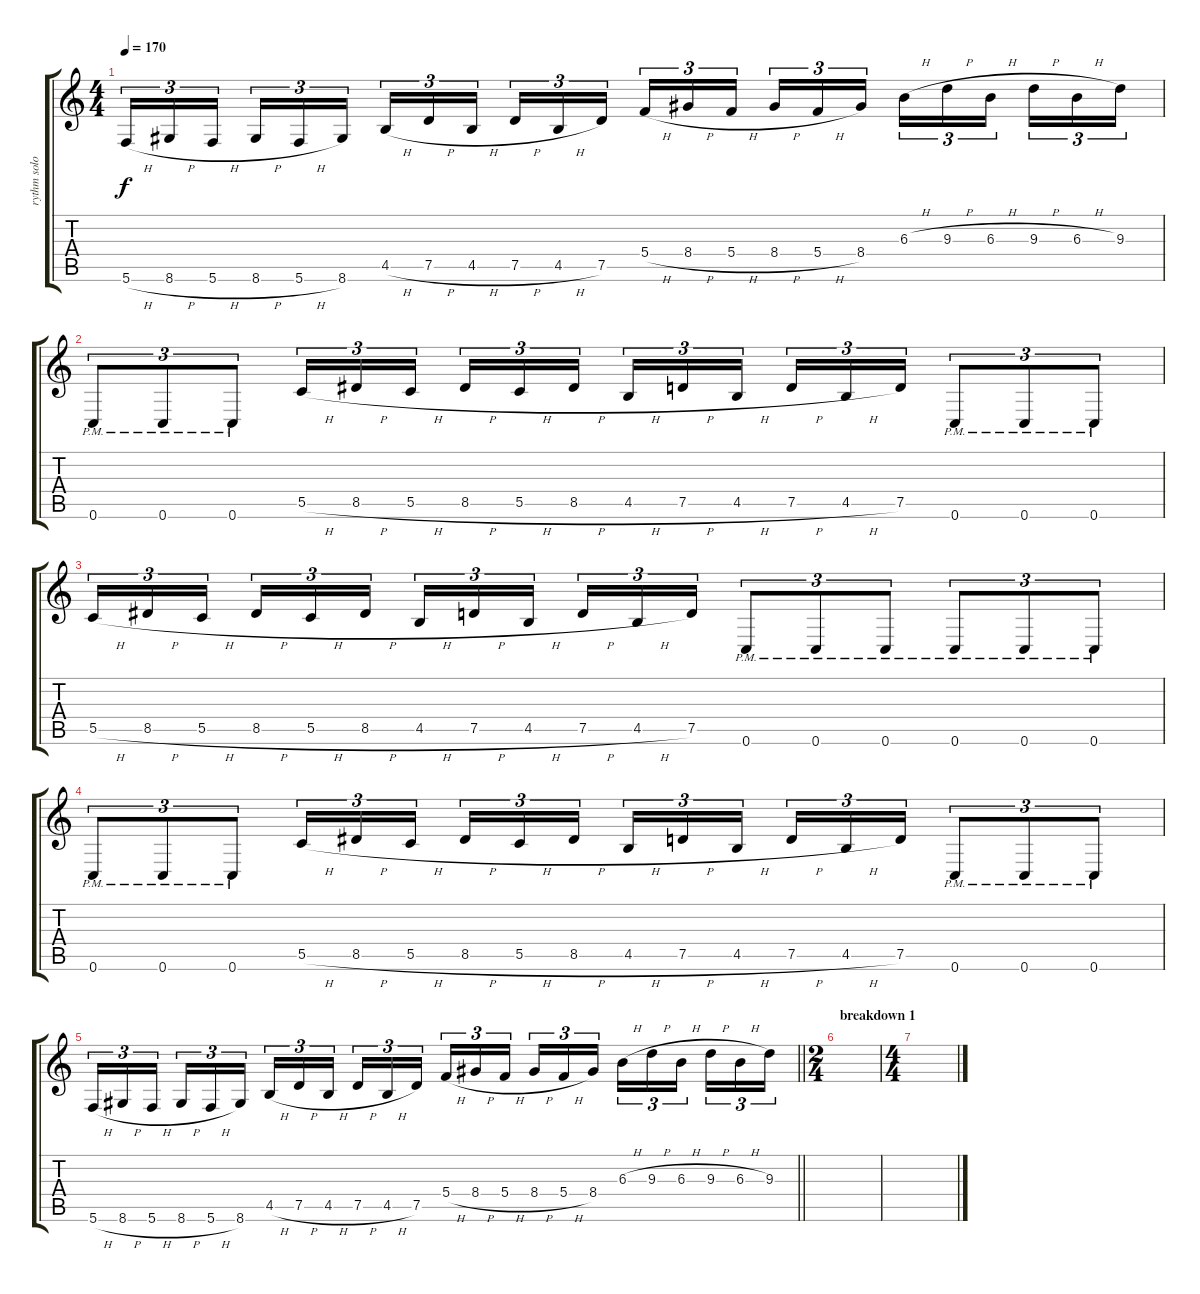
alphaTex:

\track ("rythm solo 2" "rythm solo") {instrument distortionguitar}
\staff {score tabs}
\tuning (D4 A3 F3 C3 G2 C2) {hide}
\ts (4 4)
\tempo 170
\clef g2
\ks c
5.6{h}.16{tu (3 2) dy f} 8.6{h}.16{tu (3 2)} 5.6{h}.16{tu (3 2) beam splitsecondary} 8.6{h}.16{tu (3 2)} 5.6{h}.16{tu (3 2)} 8.6.16{tu (3 2)} 4.5{h}.16{tu (3 2)} 7.5{h}.16{tu (3 2)} 4.5{h}.16{tu (3 2) beam splitsecondary} 7.5{h}.16{tu (3 2)} 4.5{h}.16{tu (3 2)} 7.5.16{tu (3 2)} 5.4{h}.16{tu (3 2)} 8.4{h}.16{tu (3 2)} 5.4{h}.16{tu (3 2) beam splitsecondary} 8.4{h}.16{tu (3 2)} 5.4{h}.16{tu (3 2)} 8.4.16{tu (3 2)} 6.3{h}.16{tu (3 2)} 9.3{h}.16{tu (3 2)} 6.3{h}.16{tu (3 2) beam splitsecondary} 9.3{h}.16{tu (3 2)} 6.3{h}.16{tu (3 2)} 9.3.16{tu (3 2)} |
0.6{pm}.8{tu (3 2)} 0.6{pm}.8{tu (3 2)} 0.6{pm}.8{tu (3 2)} 5.5{h}.16{tu (3 2)} 8.5{h}.16{tu (3 2)} 5.5{h}.16{tu (3 2) beam splitsecondary} 8.5{h}.16{tu (3 2)} 5.5{h}.16{tu (3 2)} 8.5{h}.16{tu (3 2)} 4.5{h}.16{tu (3 2)} 7.5{h}.16{tu (3 2)} 4.5{h}.16{tu (3 2) beam splitsecondary} 7.5{h}.16{tu (3 2)} 4.5{h}.16{tu (3 2)} 7.5.16{tu (3 2)} 0.6{pm}.8{tu (3 2)} 0.6{pm}.8{tu (3 2)} 0.6{pm}.8{tu (3 2)} |
5.5{h}.16{tu (3 2)} 8.5{h}.16{tu (3 2)} 5.5{h}.16{tu (3 2) beam splitsecondary} 8.5{h}.16{tu (3 2)} 5.5{h}.16{tu (3 2)} 8.5{h}.16{tu (3 2)} 4.5{h}.16{tu (3 2)} 7.5{h}.16{tu (3 2)} 4.5{h}.16{tu (3 2) beam splitsecondary} 7.5{h}.16{tu (3 2)} 4.5{h}.16{tu (3 2)} 7.5.16{tu (3 2)} 0.6{pm}.8{tu (3 2)} 0.6{pm}.8{tu (3 2)} 0.6{pm}.8{tu (3 2)} 0.6{pm}.8{tu (3 2)} 0.6{pm}.8{tu (3 2)} 0.6{pm}.8{tu (3 2)} |
0.6{pm}.8{tu (3 2)} 0.6{pm}.8{tu (3 2)} 0.6{pm}.8{tu (3 2)} 5.5{h}.16{tu (3 2)} 8.5{h}.16{tu (3 2)} 5.5{h}.16{tu (3 2) beam splitsecondary} 8.5{h}.16{tu (3 2)} 5.5{h}.16{tu (3 2)} 8.5{h}.16{tu (3 2)} 4.5{h}.16{tu (3 2)} 7.5{h}.16{tu (3 2)} 4.5{h}.16{tu (3 2) beam splitsecondary} 7.5{h}.16{tu (3 2)} 4.5{h}.16{tu (3 2)} 7.5.16{tu (3 2)} 0.6{pm}.8{tu (3 2)} 0.6{pm}.8{tu (3 2)} 0.6{pm}.8{tu (3 2)} |
\barLineRight lightlight
5.6{h}.16{tu (3 2)} 8.6{h}.16{tu (3 2)} 5.6{h}.16{tu (3 2) beam splitsecondary} 8.6{h}.16{tu (3 2)} 5.6{h}.16{tu (3 2)} 8.6.16{tu (3 2)} 4.5{h}.16{tu (3 2)} 7.5{h}.16{tu (3 2)} 4.5{h}.16{tu (3 2) beam splitsecondary} 7.5{h}.16{tu (3 2)} 4.5{h}.16{tu (3 2)} 7.5.16{tu (3 2)} 5.4{h}.16{tu (3 2)} 8.4{h}.16{tu (3 2)} 5.4{h}.16{tu (3 2) beam splitsecondary} 8.4{h}.16{tu (3 2)} 5.4{h}.16{tu (3 2)} 8.4.16{tu (3 2)} 6.3{h}.16{tu (3 2)} 9.3{h}.16{tu (3 2)} 6.3{h}.16{tu (3 2) beam splitsecondary} 9.3{h}.16{tu (3 2)} 6.3{h}.16{tu (3 2)} 9.3.16{tu (3 2)} |
\ts (2 4)
\section ("" "breakdown 1")
|
\ts (4 4)
